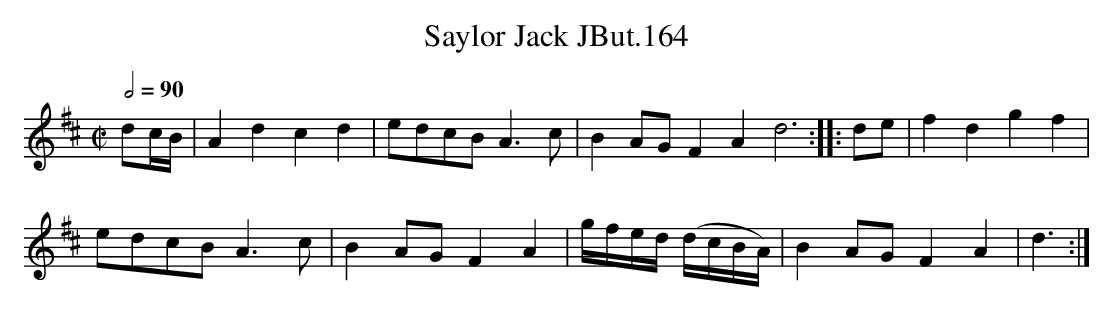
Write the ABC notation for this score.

X:1
T:Saylor Jack JBut.164
M:C|
L:1/8
Q:2/4=90
K:D
dc/B/ | A2d2c2d2 | edcB A3c | B2AG F2A2 d6 :|\
|: de | f2d2g2f2 |
edcB A3c | B2AG F2A2 | g/f/e/d/ (d/c/B/A/) |\
B2AG F2A2 | d3 :|
